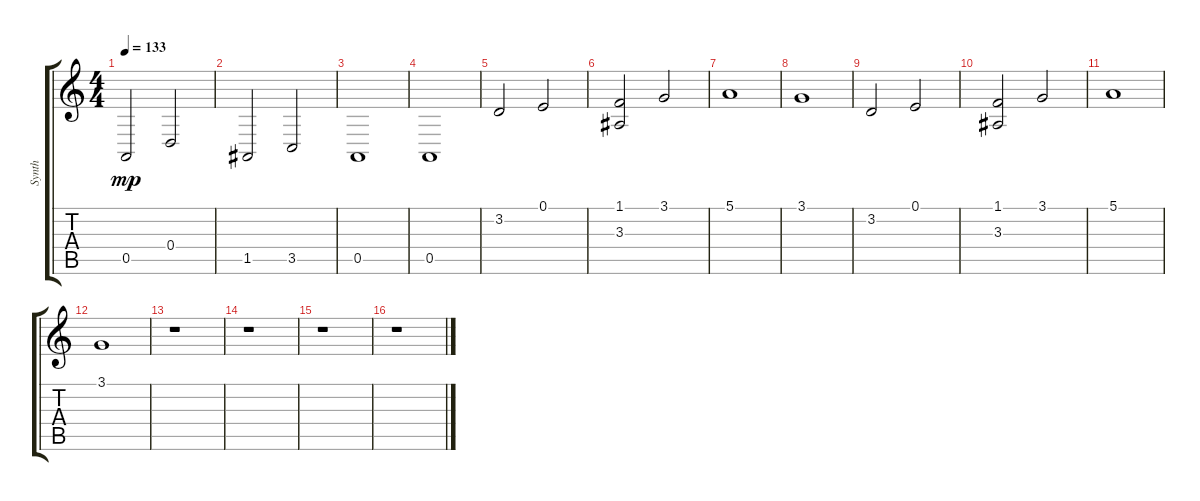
\track ("Synth" "Synth") {instrument synthstrings1}
\staff {score tabs}
\tuning (E4 B3 G3 D3 A2 E2) {hide}
\ts (4 4)
\tempo 133
\clef g2
\ks c
0.5.2{dy mp} 0.4.2 |
1.5.2 3.5.2 |
0.5.1 |
0.5.1 |
3.2.2 0.1.2 |
(1.1 3.3).2 3.1.2 |
5.1.1 |
3.1.1 |
3.2.2 0.1.2 |
(1.1 3.3).2 3.1.2 |
5.1.1 |
3.1.1 |
r.1 |
r.1 |
r.1 |
r.1
